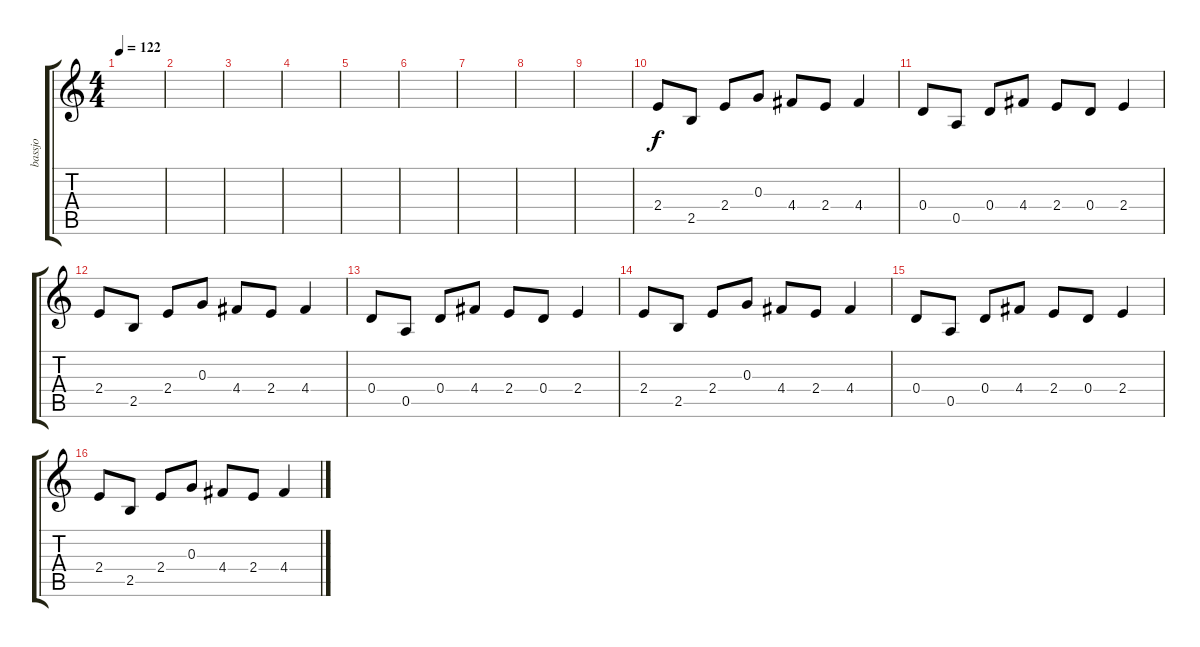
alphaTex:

\track ("bassjo" "bassjo") {instrument electricbassfinger}
\staff {score tabs}
\tuning (E4 B3 G3 D3 A2 E2) {hide}
\ts (4 4)
\tempo 122
\clef g2
\ks c
|
|
|
|
|
|
|
|
|
2.4.8 2.5.8 2.4.8 0.3.8 4.4.8 2.4.8 4.4.4 |
0.4.8 0.5.8 0.4.8 4.4.8 2.4.8 0.4.8 2.4.4 |
2.4.8 2.5.8 2.4.8 0.3.8 4.4.8 2.4.8 4.4.4 |
0.4.8 0.5.8 0.4.8 4.4.8 2.4.8 0.4.8 2.4.4 |
2.4.8 2.5.8 2.4.8 0.3.8 4.4.8 2.4.8 4.4.4 |
0.4.8 0.5.8 0.4.8 4.4.8 2.4.8 0.4.8 2.4.4 |
2.4.8 2.5.8 2.4.8 0.3.8 4.4.8 2.4.8 4.4.4
